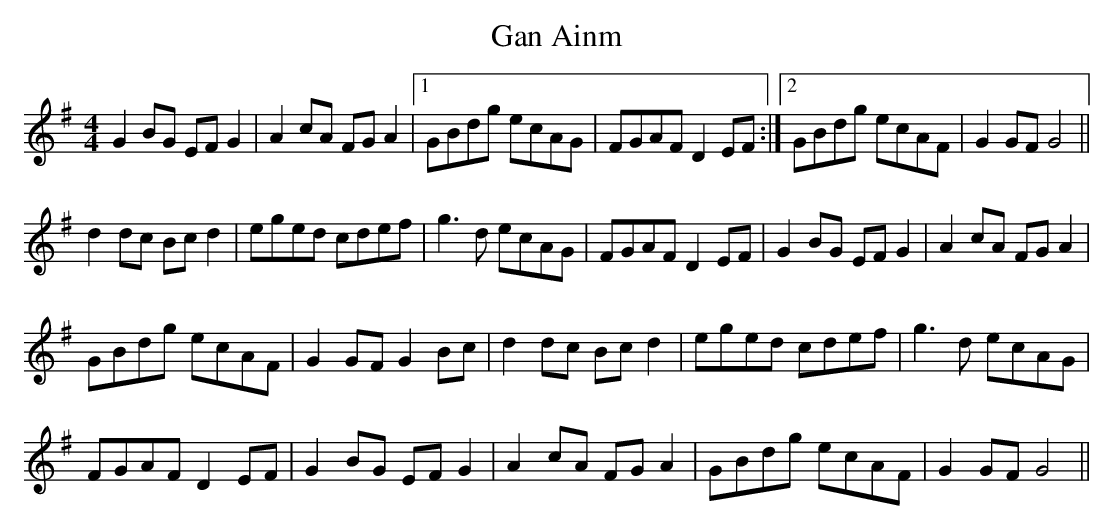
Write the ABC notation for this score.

X:1
T:Gan Ainm
M:4/4
L:1/8
K:G
G2BG EFG2 | A2cA FGA2 |1 GBdg ecAG | FGAF D2EF :|2 GBdg ecAF | G2GF G4 ||
d2dc Bcd2 | eged cdef | g3d ecAG | FGAF D2EF | G2BG EFG2 | A2cA FGA2 |
GBdg ecAF | G2GF G2Bc  | d2dc Bcd2 | eged cdef | g3d ecAG |
FGAF D2EF | G2BG EFG2 | A2cA FGA2 | GBdg ecAF | G2GF G4 ||
